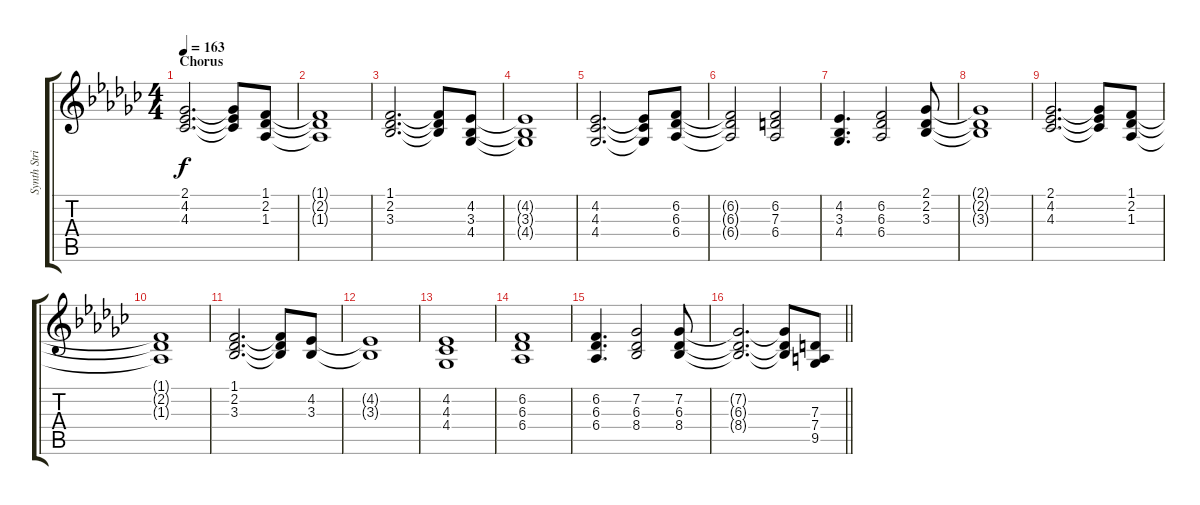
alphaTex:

\track ("Synth Strings 1" "Synth Stri") {instrument stringensemble1}
\staff {score tabs}
\tuning (E4 B3 G3 D3 A2 E2) {hide}
\ts (4 4)
\section ("" "Chorus")
\tempo 163
\clef g2
\ks gb
(2.1 4.2 4.3).2{d dy f} (2.1{t} 4.2{t} 4.3{t}).8 (1.1 2.2 1.3).8 |
(1.1{t} 2.2{t} 1.3{t}).1 |
(1.1 2.2 3.3).2{d} (1.1{t} 2.2{t} 3.3{t}).8 (4.2 3.3 4.4).8 |
(4.2{t} 3.3{t} 4.4{t}).1 |
(4.2 4.3 4.4).2{d} (4.2{t} 4.3{t} 4.4{t}).8 (6.2 6.3 6.4).8 |
(6.2{t} 6.3{t} 6.4{t}).2 (6.2 7.3 6.4).2 |
(4.2 3.3 4.4).4{d} (6.2 6.3 6.4).2 (2.1 2.2 3.3).8 |
(2.1{t} 2.2{t} 3.3{t}).1 |
(2.1 4.2 4.3).2{d} (2.1{t} 4.2{t} 4.3{t}).8 (1.1 2.2 1.3).8 |
(1.1{t} 2.2{t} 1.3{t}).1 |
(1.1 2.2 3.3).2{d} (1.1{t} 2.2{t} 3.3{t}).8 (4.2 3.3).8 |
(4.2{t} 3.3{t}).1 |
(4.2 4.3 4.4).1 |
(6.2 6.3 6.4).1 |
(6.2 6.3 6.4).4{d} (7.2 6.3 8.4).2 (7.2 6.3 8.4).8 |
\barLineRight lightlight
(7.2{t} 6.3{t} 8.4{t}).2{d} (7.2{t} 6.3{t} 8.4{t}).8 (7.3 7.4 9.5).8
